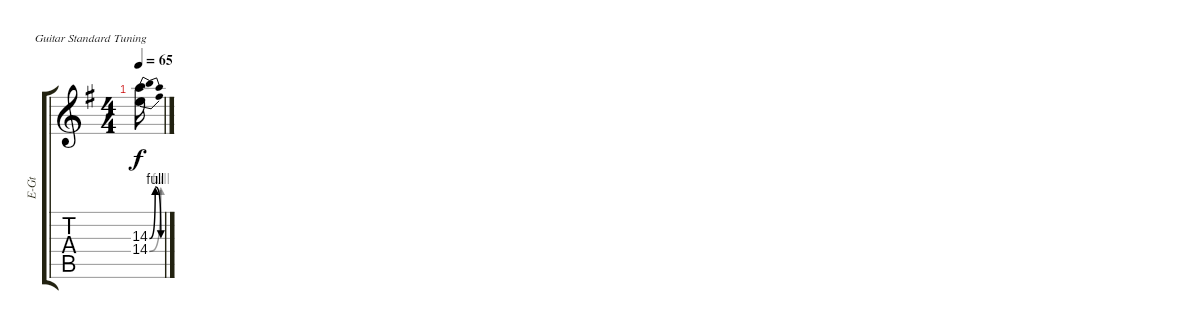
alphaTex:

\defaultSystemsLayout 4
\bracketExtendMode groupsimilarinstruments
\otherSystemsTrackNameOrientation horizontal
\track ("Lead Guitar 1 (Clean)" "E-Gt") {instrument electricguitarjazz}
\staff {score tabs}
\tuning (E4 B3 G3 D3 A2 E2)
\ts (4 4)
\tempo 65
\clef g2
\ks eminor
(14.3{be (bendrelease 0 0 10.2 4 20.4 4 30 0) acc forcenatural} 14.4{be (bend 0 0 30 4) acc forcenatural}).16{dy f instrument electricguitarjazz beam Down}
